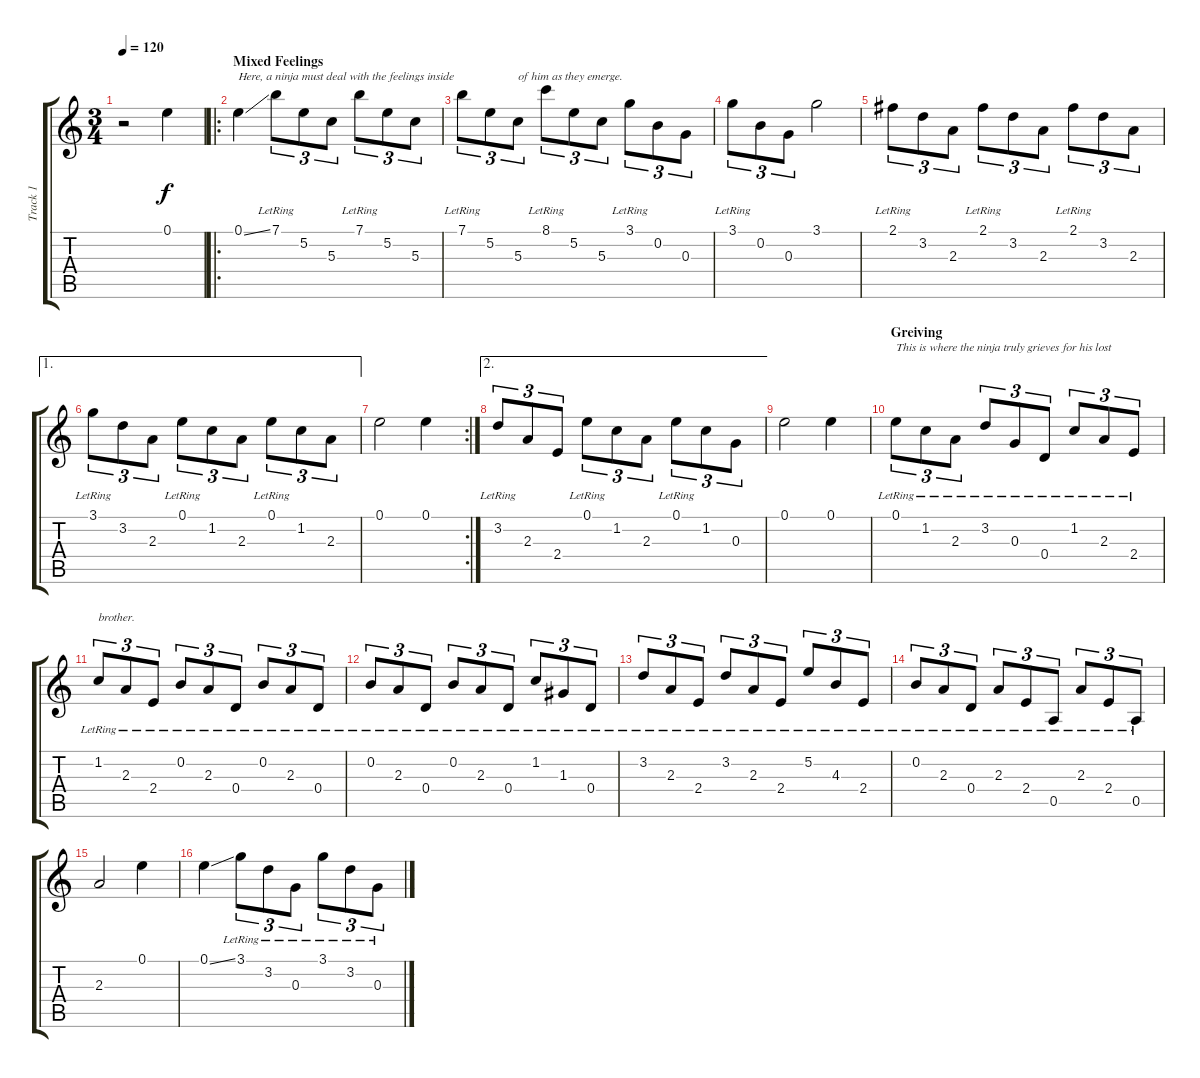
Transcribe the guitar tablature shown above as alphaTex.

\track ("Track 1" "Track 1") {instrument acousticguitarnylon}
\staff {score tabs}
\tuning (E4 B3 G3 D3 A2 E2) {hide}
\ts (3 4)
\tempo 120
\clef g2
\ks c
r.2{dy f instrument acousticguitarnylon} 0.1.4 |
\ro
\section ("" "Mixed Feelings")
0.1{ss}.4{txt "Here, a ninja must deal with the feelings inside"} 7.1{lr}.8{tu (3 2)} 5.2.8{tu (3 2)} 5.3.8{tu (3 2)} 7.1{lr}.8{tu (3 2)} 5.2.8{tu (3 2)} 5.3.8{tu (3 2)} |
7.1{lr}.8{tu (3 2)} 5.2.8{tu (3 2)} 5.3.8{tu (3 2) txt "of him as they emerge."} 8.1{lr}.8{tu (3 2)} 5.2.8{tu (3 2)} 5.3.8{tu (3 2)} 3.1{lr}.8{tu (3 2)} 0.2.8{tu (3 2)} 0.3.8{tu (3 2)} |
3.1{lr}.8{tu (3 2)} 0.2.8{tu (3 2)} 0.3.8{tu (3 2)} 3.1.2 |
2.1{lr}.8{tu (3 2)} 3.2.8{tu (3 2)} 2.3.8{tu (3 2)} 2.1{lr}.8{tu (3 2)} 3.2.8{tu (3 2)} 2.3.8{tu (3 2)} 2.1{lr}.8{tu (3 2)} 3.2.8{tu (3 2)} 2.3.8{tu (3 2)} |
\ae 1
3.1{lr}.8{tu (3 2)} 3.2.8{tu (3 2)} 2.3.8{tu (3 2)} 0.1{lr}.8{tu (3 2)} 1.2.8{tu (3 2)} 2.3.8{tu (3 2)} 0.1{lr}.8{tu (3 2)} 1.2.8{tu (3 2)} 2.3.8{tu (3 2)} |
\rc 2
0.1.2 0.1.4 |
\ae 2
3.2{lr}.8{tu (3 2)} 2.3.8{tu (3 2)} 2.4.8{tu (3 2)} 0.1{lr}.8{tu (3 2)} 1.2.8{tu (3 2)} 2.3.8{tu (3 2)} 0.1{lr}.8{tu (3 2)} 1.2.8{tu (3 2)} 0.3.8{tu (3 2)} |
0.1.2 0.1.4 |
\section ("" "Greiving")
0.1{lr}.8{tu (3 2) txt "This is where the ninja truly grieves for his lost"} 1.2{lr}.8{tu (3 2)} 2.3{lr}.8{tu (3 2)} 3.2{lr}.8{tu (3 2)} 0.3{lr}.8{tu (3 2)} 0.4{lr}.8{tu (3 2)} 1.2{lr}.8{tu (3 2)} 2.3{lr}.8{tu (3 2)} 2.4{lr}.8{tu (3 2)} |
1.2{lr}.8{tu (3 2) txt "brother."} 2.3{lr}.8{tu (3 2)} 2.4{lr}.8{tu (3 2)} 0.2{lr}.8{tu (3 2)} 2.3{lr}.8{tu (3 2)} 0.4{lr}.8{tu (3 2)} 0.2{lr}.8{tu (3 2)} 2.3{lr}.8{tu (3 2)} 0.4{lr}.8{tu (3 2)} |
0.2{lr}.8{tu (3 2)} 2.3{lr}.8{tu (3 2)} 0.4{lr}.8{tu (3 2)} 0.2{lr}.8{tu (3 2)} 2.3{lr}.8{tu (3 2)} 0.4{lr}.8{tu (3 2)} 1.2{lr}.8{tu (3 2)} 1.3{lr}.8{tu (3 2)} 0.4{lr}.8{tu (3 2)} |
3.2{lr}.8{tu (3 2)} 2.3{lr}.8{tu (3 2)} 2.4{lr}.8{tu (3 2)} 3.2{lr}.8{tu (3 2)} 2.3{lr}.8{tu (3 2)} 2.4{lr}.8{tu (3 2)} 5.2{lr}.8{tu (3 2)} 4.3{lr}.8{tu (3 2)} 2.4{lr}.8{tu (3 2)} |
0.2{lr}.8{tu (3 2)} 2.3{lr}.8{tu (3 2)} 0.4{lr}.8{tu (3 2)} 2.3{lr}.8{tu (3 2)} 2.4{lr}.8{tu (3 2)} 0.5{lr}.8{tu (3 2)} 2.3{lr}.8{tu (3 2)} 2.4{lr}.8{tu (3 2)} 0.5{lr}.8{tu (3 2)} |
2.3.2 0.1.4 |
0.1{ss}.4 3.1{lr}.8{tu (3 2)} 3.2{lr}.8{tu (3 2)} 0.3{lr}.8{tu (3 2)} 3.1{lr}.8{tu (3 2)} 3.2{lr}.8{tu (3 2)} 0.3{lr}.8{tu (3 2)}
